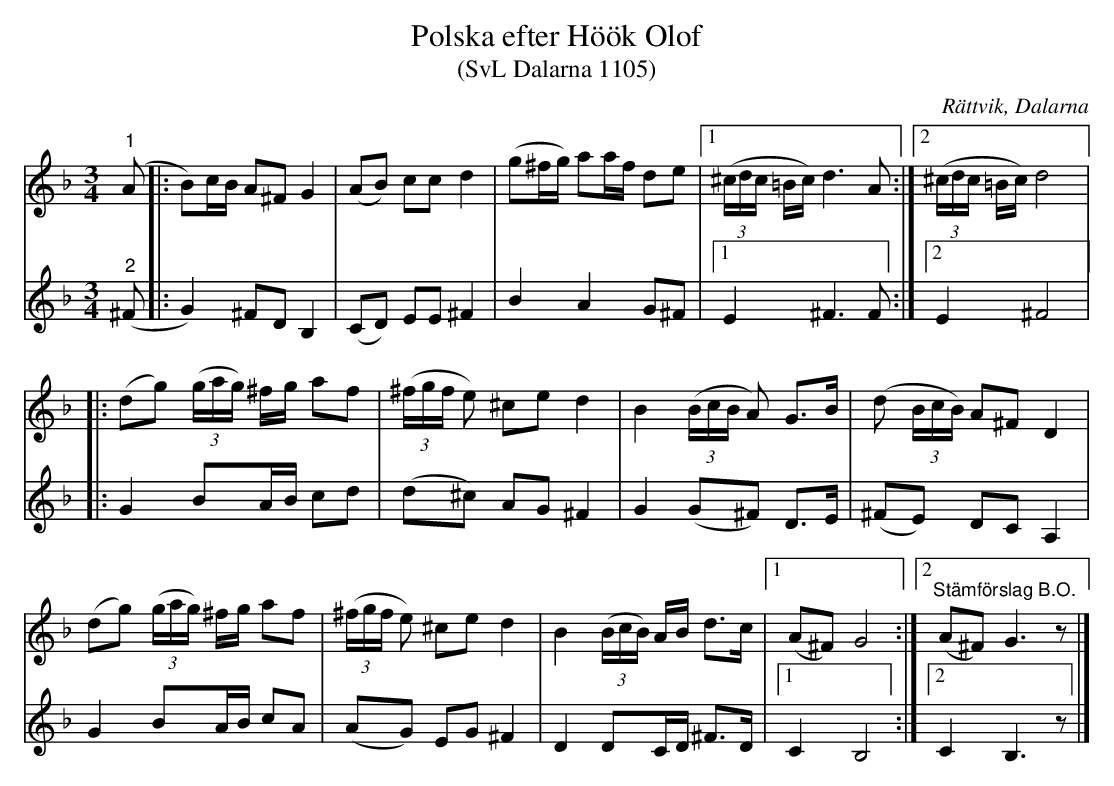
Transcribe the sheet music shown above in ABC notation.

X:1
T:Polska efter Höök Olof
T:(SvL Dalarna 1105)
O:Rättvik, Dalarna
L:1/8
M:3/4
K:Dm
V:1
"^1" (A |: B)c/B/ A^F G2 | (AB) cc d2 | (g^f/g/) aa/f/ de |1 (3(^c/d/c/ =B/c/) d3 A :|2 (3(^c/d/c/ =B/c/) d4 |:
(dg) (3(g/a/g/) ^f/g/ af | (3(^f/g/f/ e) ^ce d2 | B2 (3(B/c/B/ A) G>B | (d (3B/c/B/) A^F D2 |
(dg) (3(g/a/g/) ^f/g/ af | (3(^f/g/f/ e) ^ce d2 | B2 (3(B/c/B/) A/B/ d>c |1 (A^F) G4 :|2"^Stämförslag B.O." (A^F) G3 z |]
V:2
"^2" (^F |: G2) ^FD B,2 | (CD) EE ^F2 | B2 A2 G^F |1 E2 ^F3 F :|2 E2 ^F4 |:
G2 BA/B/ cd | (d^c) AG ^F2 | G2 (G^F) D>E | (^FE) DC A,2 |
G2 BA/B/ cA | (AG) EG ^F2 | D2 DC/D/ ^F>D |1 C2 B,4 :|2 C2 B,3 z |]
